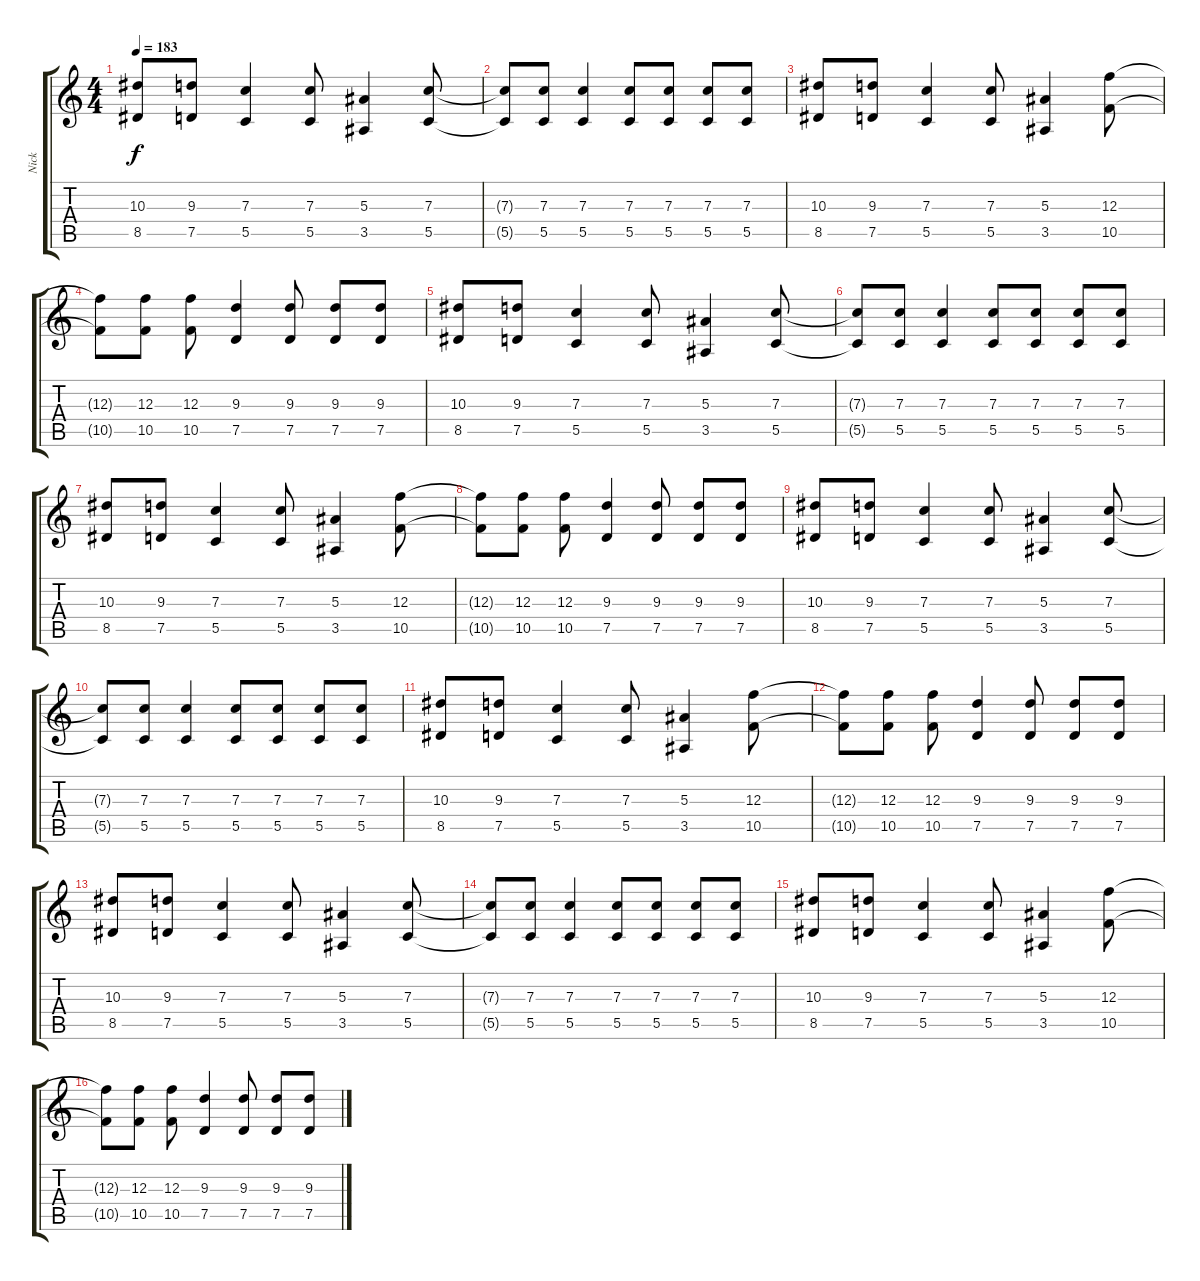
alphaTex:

\track ("Nick " "Nick ") {instrument distortionguitar}
\staff {score tabs}
\tuning (D4 A3 F3 C3 G2 C2) {hide}
\ts (4 4)
\tempo 183
\clef g2
\ks c
(10.3 8.5).8{dy f} (9.3 7.5).8 (7.3 5.5).4 (7.3 5.5).8 (5.3 3.5).4 (7.3 5.5).8 |
(7.3{t} 5.5{t}).8 (7.3 5.5).8 (7.3 5.5).4 (7.3 5.5).8 (7.3 5.5).8 (7.3 5.5).8 (7.3 5.5).8 |
(10.3 8.5).8 (9.3 7.5).8 (7.3 5.5).4 (7.3 5.5).8 (5.3 3.5).4 (12.3 10.5).8 |
(12.3{t} 10.5{t}).8 (12.3 10.5).8 (12.3 10.5).8 (9.3 7.5).4 (9.3 7.5).8 (9.3 7.5).8 (9.3 7.5).8 |
(10.3 8.5).8 (9.3 7.5).8 (7.3 5.5).4 (7.3 5.5).8 (5.3 3.5).4 (7.3 5.5).8 |
(7.3{t} 5.5{t}).8 (7.3 5.5).8 (7.3 5.5).4 (7.3 5.5).8 (7.3 5.5).8 (7.3 5.5).8 (7.3 5.5).8 |
(10.3 8.5).8 (9.3 7.5).8 (7.3 5.5).4 (7.3 5.5).8 (5.3 3.5).4 (12.3 10.5).8 |
(12.3{t} 10.5{t}).8 (12.3 10.5).8 (12.3 10.5).8 (9.3 7.5).4 (9.3 7.5).8 (9.3 7.5).8 (9.3 7.5).8 |
(10.3 8.5).8 (9.3 7.5).8 (7.3 5.5).4 (7.3 5.5).8 (5.3 3.5).4 (7.3 5.5).8 |
(7.3{t} 5.5{t}).8 (7.3 5.5).8 (7.3 5.5).4 (7.3 5.5).8 (7.3 5.5).8 (7.3 5.5).8 (7.3 5.5).8 |
(10.3 8.5).8 (9.3 7.5).8 (7.3 5.5).4 (7.3 5.5).8 (5.3 3.5).4 (12.3 10.5).8 |
(12.3{t} 10.5{t}).8 (12.3 10.5).8 (12.3 10.5).8 (9.3 7.5).4 (9.3 7.5).8 (9.3 7.5).8 (9.3 7.5).8 |
(10.3 8.5).8 (9.3 7.5).8 (7.3 5.5).4 (7.3 5.5).8 (5.3 3.5).4 (7.3 5.5).8 |
(7.3{t} 5.5{t}).8 (7.3 5.5).8 (7.3 5.5).4 (7.3 5.5).8 (7.3 5.5).8 (7.3 5.5).8 (7.3 5.5).8 |
(10.3 8.5).8 (9.3 7.5).8 (7.3 5.5).4 (7.3 5.5).8 (5.3 3.5).4 (12.3 10.5).8 |
(12.3{t} 10.5{t}).8 (12.3 10.5).8 (12.3 10.5).8 (9.3 7.5).4 (9.3 7.5).8 (9.3 7.5).8 (9.3 7.5).8
